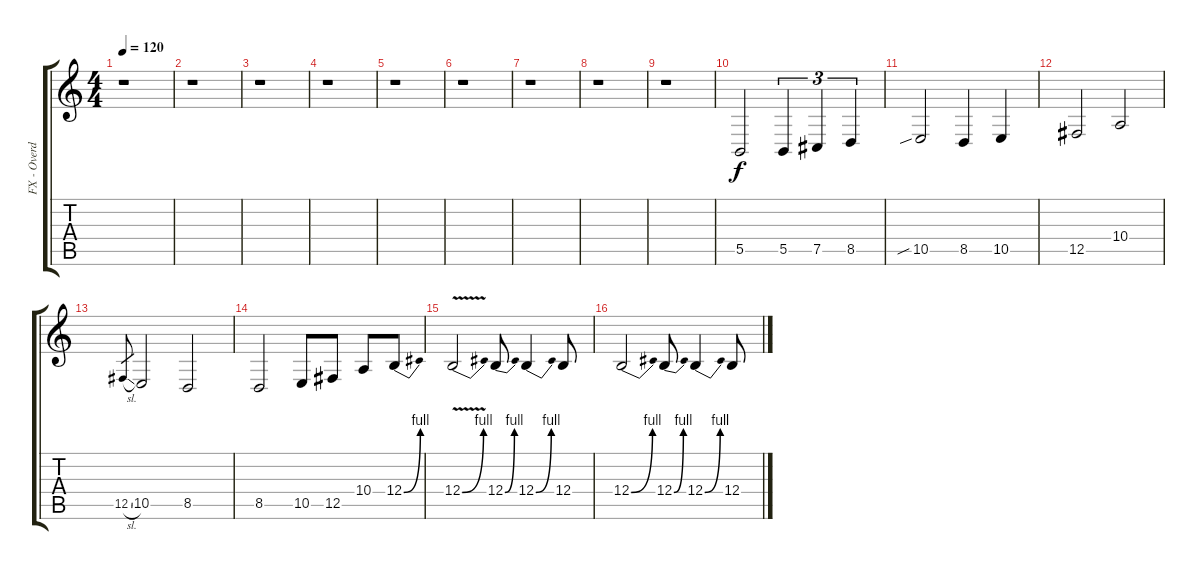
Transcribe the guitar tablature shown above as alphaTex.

\track ("FX - Overdub" "FX - Overd") {instrument fx7echoes}
\staff {score tabs}
\tuning (Db4 Ab3 E3 B2 Gb2 Db2) {hide}
\ts (4 4)
\tempo 120
\clef g2
\ks c
r.1{dy f} |
r.1 |
r.1 |
r.1 |
r.1 |
r.1 |
r.1 |
r.1 |
r.1 |
5.5.2{instrument overdrivenguitar} 5.5.4{tu (3 2)} 7.5.4{tu (3 2)} 8.5.4{tu (3 2)} |
10.5{sib}.2 8.5.4 10.5.4 |
12.5.2 10.4.2 |
12.5{sl}.8{gr} 10.5.2 8.5.2 |
8.5.2 10.5.8 12.5.8 10.4.8 12.4{be (bend 0 0 60 4)}.8 |
12.4{be (bend 0 0 60 4) v}.2 12.4{be (bend 0 0 60 4)}.8 12.4{be (bend 0 0 60 4)}.4 12.4.8 |
12.4{be (bend 0 0 60 4)}.2 12.4{be (bend 0 0 60 4)}.8 12.4{be (bend 0 0 60 4)}.4 12.4.8
